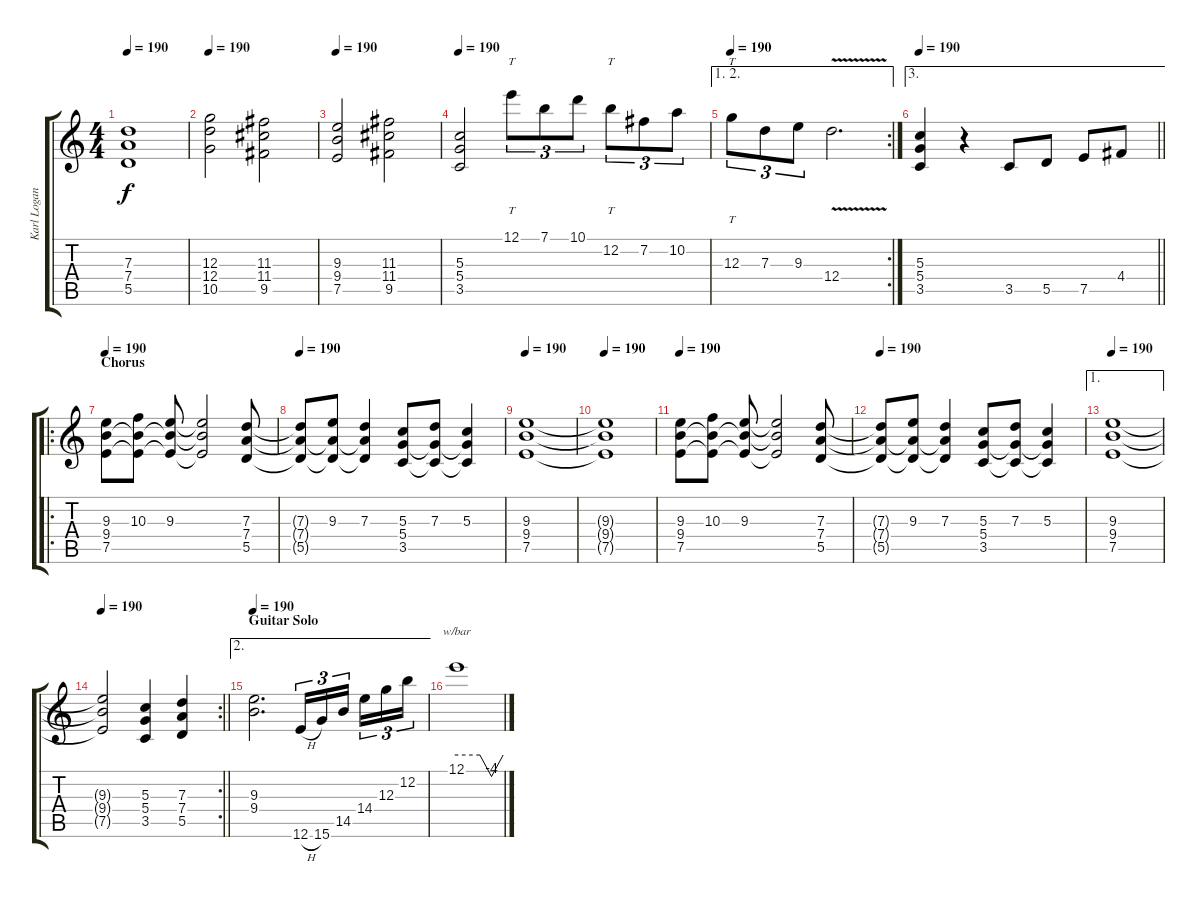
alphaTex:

\track ("Karl Logan " "Karl Logan") {instrument distortionguitar}
\staff {score tabs}
\tuning (E4 B3 G3 D3 A2 E2) {hide}
\ts (4 4)
\tempo 190
\clef g2
\ks c
(7.3{t} 7.4{t} 5.5{t}).1{dy f} |
\tempo 190
(12.3 12.4 10.5).2 (11.3 11.4 9.5).2 |
\tempo 190
(9.3 9.4 7.5).2 (11.3 11.4 9.5).2 |
\tempo 190
(5.3 5.4 3.5).2 12.1.8{tt tu (3 2)} 7.1.8{tu (3 2)} 10.1.8{tu (3 2)} 12.2.8{tt tu (3 2)} 7.2.8{tu (3 2)} 10.2.8{tu (3 2)} |
\ae (1 2)
\rc 2
\tempo 190
12.3.8{tt tu (3 2)} 7.3.8{tu (3 2)} 9.3.8{tu (3 2)} 12.4{v}.2{d} |
\ae 3
\tempo 190
\barLineRight lightlight
(5.3 5.4 3.5).4 r.4 3.5.8 5.5.8 7.5.8 4.4.8 |
\ro
\section ("" "Chorus")
\tempo 190
(9.3 9.4 7.5).8 (10.3 9.4{t} 7.5{t}).8 (9.3 9.4{t} 7.5{t}).8 (9.3{t} 9.4{t} 7.5{t}).2 (7.3 7.4 5.5).8 |
\tempo 190
(7.3{t} 7.4{t} 5.5{t}).8 (9.3 7.4{t} 5.5{t}).8 (7.3 7.4{t} 5.5{t}).4 (5.3 5.4 3.5).8 (7.3 5.4{t} 3.5{t}).8 (5.3 5.4{t} 3.5{t}).4 |
\tempo 190
(9.3 9.4 7.5).1 |
\tempo 190
(9.3{t} 9.4{t} 7.5{t}).1 |
\tempo 190
(9.3 9.4 7.5).8 (10.3 9.4{t} 7.5{t}).8 (9.3 9.4{t} 7.5{t}).8 (9.3{t} 9.4{t} 7.5{t}).2 (7.3 7.4 5.5).8 |
\tempo 190
(7.3{t} 7.4{t} 5.5{t}).8 (9.3 7.4{t} 5.5{t}).8 (7.3 7.4{t} 5.5{t}).4 (5.3 5.4 3.5).8 (7.3 5.4{t} 3.5{t}).8 (5.3 5.4{t} 3.5{t}).4 |
\ae 1
\tempo 190
(9.3 9.4 7.5).1 |
\rc 2
\tempo 190
\barLineRight lightlight
(9.3{t} 9.4{t} 7.5{t}).2 (5.3 5.4 3.5).4 (7.3 7.4 5.5).4 |
\ae 2
\section ("" "Guitar Solo")
\tempo 190
(9.3 9.4).2{d volume 16 instrument overdrivenguitar} 12.6{h}.16{tu (3 2)} 15.6.16{tu (3 2)} 14.5.16{tu (3 2) beam splitsecondary} 14.4.16{tu (3 2)} 12.3.16{tu (3 2)} 12.2.16{tu (3 2)} |
12.1.1{tbe (custom default 0 0 30 0 45 -16 60 0)}
